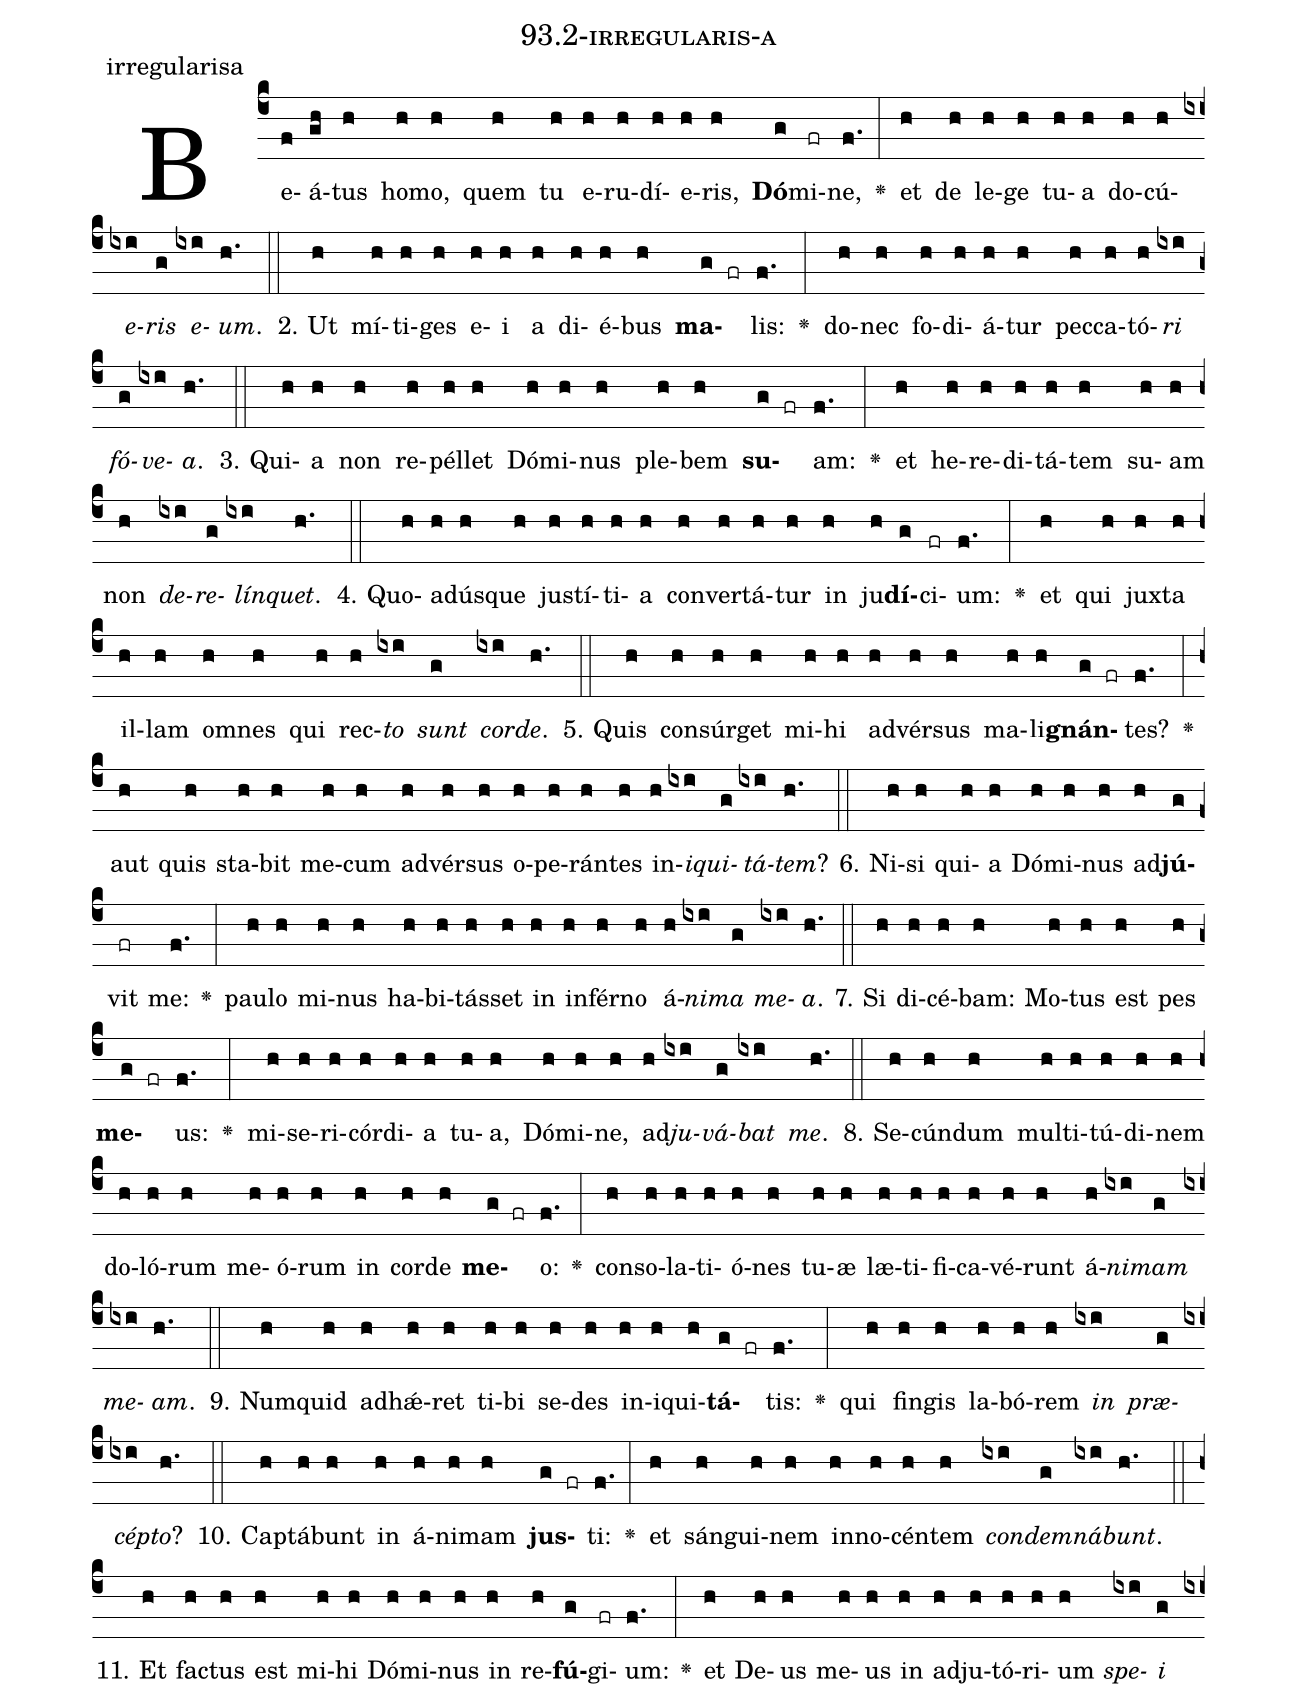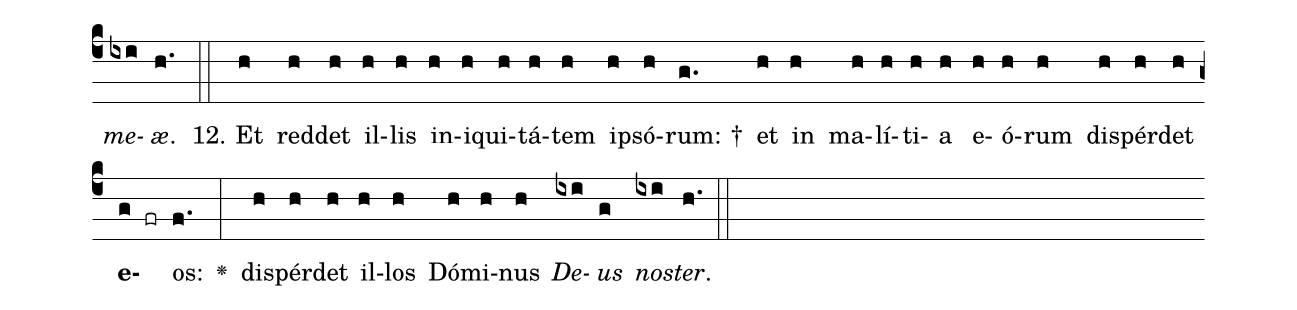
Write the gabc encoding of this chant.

name: 93.2-irregularis-a;
annotation: irregularisa;
%%
(c4)Be(f)á(gh)tus(h) ho(h)mo,(h) quem(h) tu(h) e(h)ru(h)dí(h)e(h)ris,(h) <b>Dó</b>(g)mi(fr)ne,(f.) <v>\greheightstar</v>(:) et(h) de(h) le(h)ge(h) tu(h)a(h) do(h)cú(h)<i>e</i>(ixi)<i>ris</i>(g) <i>e</i>(ixi)<i>um</i>.(h.) (::)
2. Ut(h) mí(h)ti(h)ges(h) e(h)i(h) a(h) di(h)é(h)bus(h) <b>ma</b>(g fr)lis:(f.) <v>\greheightstar</v>(:) do(h)nec(h) fo(h)di(h)á(h)tur(h) pec(h)ca(h)tó(h)<i>ri</i>(ixi) <i>fó</i>(g)<i>ve</i>(ixi)<i>a</i>.(h.) (::)
3. Qui(h)a(h) non(h) re(h)pél(h)let(h) Dó(h)mi(h)nus(h) ple(h)bem(h) <b>su</b>(g fr)am:(f.) <v>\greheightstar</v>(:) et(h) he(h)re(h)di(h)tá(h)tem(h) su(h)am(h) non(h) <i>de</i>(ixi)<i>re</i>(g)<i>lín</i>(ixi)<i>quet</i>.(h.) (::)
4. Quo(h)ad(h)ús(h)que(h) jus(h)tí(h)ti(h)a(h) con(h)ver(h)tá(h)tur(h) in(h) ju(h)<b>dí</b>(g)ci(fr)um:(f.) <v>\greheightstar</v>(:) et(h) qui(h) jux(h)ta(h) il(h)lam(h) om(h)nes(h) qui(h) rec(h)<i>to</i>(ixi) <i>sunt</i>(g) <i>cor</i>(ixi)<i>de</i>.(h.) (::)
5. Quis(h) con(h)súr(h)get(h) mi(h)hi(h) ad(h)vér(h)sus(h) ma(h)li(h)<b>gnán</b>(g fr)tes?(f.) <v>\greheightstar</v>(:) aut(h) quis(h) sta(h)bit(h) me(h)cum(h) ad(h)vér(h)sus(h) o(h)pe(h)rán(h)tes(h) in(h)<i>i</i>(ixi)<i>qui</i>(g)<i>tá</i>(ixi)<i>tem</i>?(h.) (::)
6. Ni(h)si(h) qui(h)a(h) Dó(h)mi(h)nus(h) ad(h)<b>jú</b>(g)vit(fr) me:(f.) <v>\greheightstar</v>(:) pau(h)lo(h) mi(h)nus(h) ha(h)bi(h)tás(h)set(h) in(h) in(h)fér(h)no(h) á(h)<i>ni</i>(ixi)<i>ma</i>(g) <i>me</i>(ixi)<i>a</i>.(h.) (::)
7. Si(h) di(h)cé(h)bam:(h) Mo(h)tus(h) est(h) pes(h) <b>me</b>(g fr)us:(f.) <v>\greheightstar</v>(:) mi(h)se(h)ri(h)cór(h)di(h)a(h) tu(h)a,(h) Dó(h)mi(h)ne,(h) ad(h)<i>ju</i>(ixi)<i>vá</i>(g)<i>bat</i>(ixi) <i>me</i>.(h.) (::)
8. Se(h)cún(h)dum(h) mul(h)ti(h)tú(h)di(h)nem(h) do(h)ló(h)rum(h) me(h)ó(h)rum(h) in(h) cor(h)de(h) <b>me</b>(g fr)o:(f.) <v>\greheightstar</v>(:) con(h)so(h)la(h)ti(h)ó(h)nes(h) tu(h)æ(h) læ(h)ti(h)fi(h)ca(h)vé(h)runt(h) á(h)<i>ni</i>(ixi)<i>mam</i>(g) <i>me</i>(ixi)<i>am</i>.(h.) (::)
9. Num(h)quid(h) ad(h)hǽ(h)ret(h) ti(h)bi(h) se(h)des(h) in(h)i(h)qui(h)<b>tá</b>(g fr)tis:(f.) <v>\greheightstar</v>(:) qui(h) fin(h)gis(h) la(h)bó(h)rem(h) <i>in</i>(ixi) <i>præ</i>(g)<i>cép</i>(ixi)<i>to</i>?(h.) (::)
10. Cap(h)tá(h)bunt(h) in(h) á(h)ni(h)mam(h) <b>jus</b>(g fr)ti:(f.) <v>\greheightstar</v>(:) et(h) sán(h)gui(h)nem(h) in(h)no(h)cén(h)tem(h) <i>con</i>(ixi)<i>dem</i>(g)<i>ná</i>(ixi)<i>bunt</i>.(h.) (::)
11. Et(h) fac(h)tus(h) est(h) mi(h)hi(h) Dó(h)mi(h)nus(h) in(h) re(h)<b>fú</b>(g)gi(fr)um:(f.) <v>\greheightstar</v>(:) et(h) De(h)us(h) me(h)us(h) in(h) ad(h)ju(h)tó(h)ri(h)um(h) <i>spe</i>(ixi)<i>i</i>(g) <i>me</i>(ixi)<i>æ</i>.(h.) (::)
12. Et(h) red(h)det(h) il(h)lis(h) in(h)i(h)qui(h)tá(h)tem(h) ip(h)só(h)rum: †(g.) et(h) in(h) ma(h)lí(h)ti(h)a(h) e(h)ó(h)rum(h) dis(h)pér(h)det(h) <b>e</b>(g fr)os:(f.) <v>\greheightstar</v>(:) dis(h)pér(h)det(h) il(h)los(h) Dó(h)mi(h)nus(h) <i>De</i>(ixi)<i>us</i>(g) <i>nos</i>(ixi)<i>ter</i>.(h.) (::)
